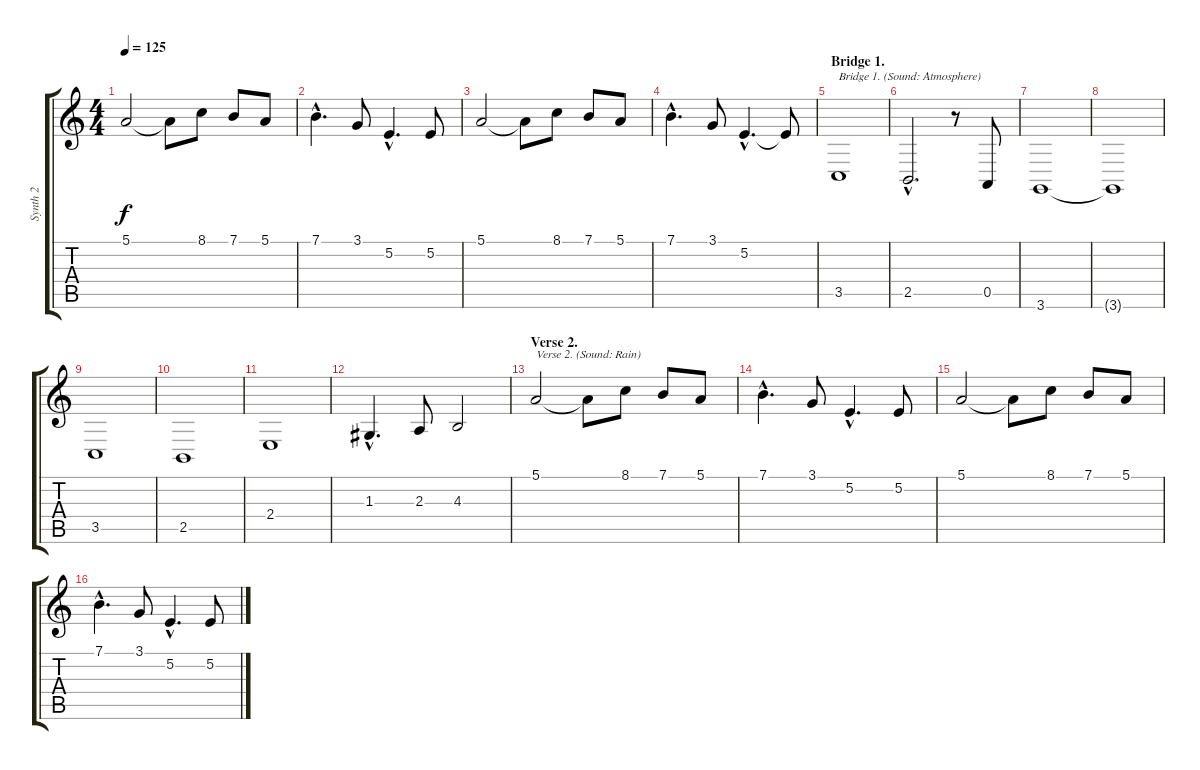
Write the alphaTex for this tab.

\track ("Synth 2" "Synth 2") {instrument fx1rain}
\staff {score tabs}
\tuning (E4 B3 G3 D3 A2 E2) {hide}
\ts (4 4)
\tempo 125
\clef g2
\ks c
5.1.2{dy f} 5.1{t}.8 8.1.8 7.1.8 5.1.8 |
7.1{hac}.4{d} 3.1.8 5.2{hac}.4{d} 5.2.8 |
5.1.2 5.1{t}.8 8.1.8 7.1.8 5.1.8 |
7.1{hac}.4{d} 3.1.8 5.2{hac}.4{d} 5.2{t}.8 |
\section ("" "Bridge 1.")
3.5.1{txt "Bridge 1. (Sound: Atmosphere)" instrument fx4atmosphere} |
2.5{hac}.2{d} r.8 0.5.8 |
3.6.1 |
3.6{t}.1 |
3.5.1 |
2.5.1 |
2.4.1 |
1.3{hac}.4{d} 2.3.8 4.3.2 |
\section ("" "Verse 2.")
5.1.2{txt "Verse 2. (Sound: Rain)" instrument fx1rain} 5.1{t}.8 8.1.8 7.1.8 5.1.8 |
7.1{hac}.4{d} 3.1.8 5.2{hac}.4{d} 5.2.8 |
5.1.2 5.1{t}.8 8.1.8 7.1.8 5.1.8 |
7.1{hac}.4{d} 3.1.8 5.2{hac}.4{d} 5.2.8
